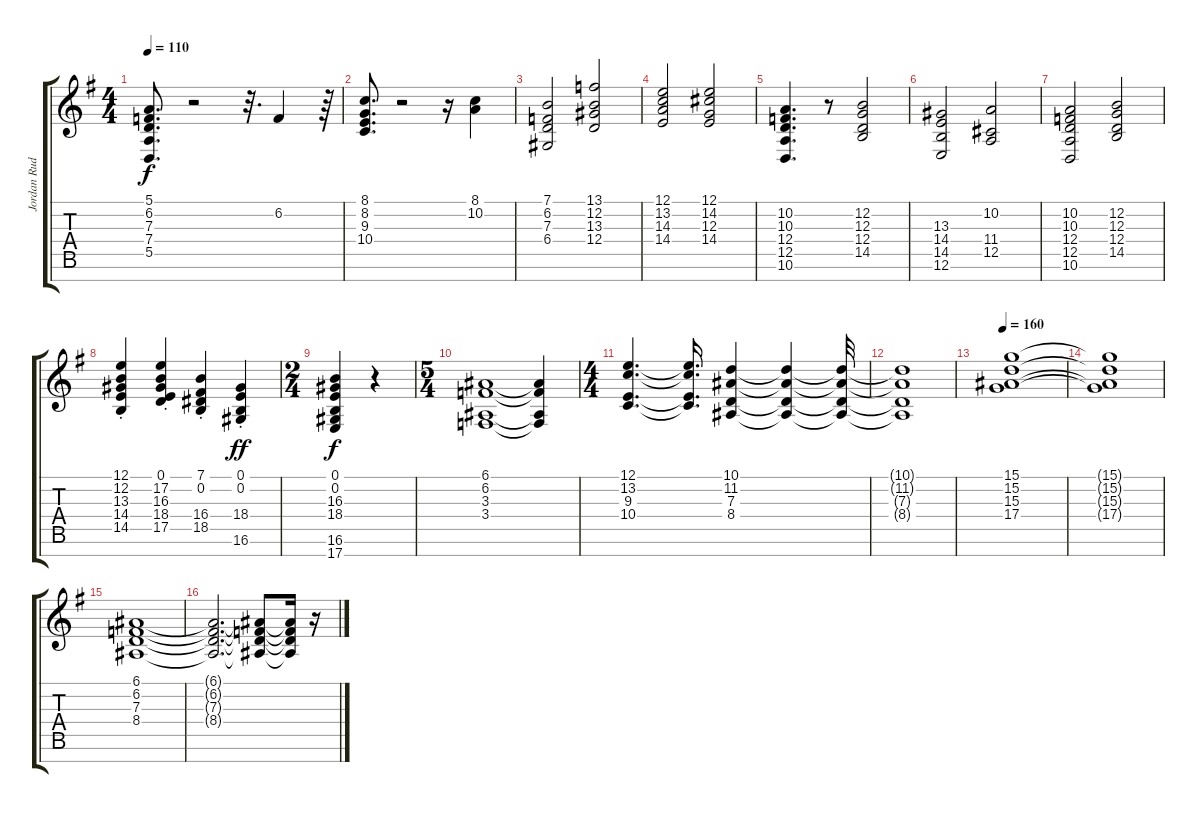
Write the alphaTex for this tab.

\track ("Jordan Rudess - Keyboards" "Jordan Rud") {instrument lead2sawtooth}
\staff {score tabs}
\tuning (E4 B3 G3 D3 A2 E2 B1) {hide}
\ts (4 4)
\tempo 110
\clef g2
\ks g
(5.1 6.2 7.3 7.4 5.5).8{d dy f} r.2 r.32{d} 6.2.4 r.64 |
(8.1 8.2 9.3 10.4).8{d} r.2 r.16 (8.1 10.2).4 |
(7.1 6.2 7.3 6.4).2 (13.1 12.2 13.3 12.4).2 |
(12.1 13.2 14.3 14.4).2 (12.1 14.2 12.3 14.4).2 |
(10.2 10.3 12.4 12.5 10.6).4{d} r.8 (12.2 12.3 12.4 14.5).2 |
(13.3 14.4 14.5 12.6).2 (10.2 11.4 12.5).2 |
(10.2 10.3 12.4 12.5 10.6).2 (12.2 12.3 12.4 14.5).2 |
(12.1{st} 12.2{st} 13.3{st} 14.4{st} 14.5{st}).4 (0.1{st} 17.2{st} 16.3{st} 18.4{st} 17.5{st}).4 (7.1{st} 0.2{st} 16.4{st} 18.5{st}).4 (0.1{st} 0.2{st} 18.4{st} 16.6{st}).4{dy ff} |
\ts (2 4)
(0.1 0.2 16.3 18.4 16.6 17.7).4{dy f} r.4 |
\ts (5 4)
(6.1 6.2 3.3 3.4).1 (6.1{t} 6.2{t} 3.3{t} 3.4{t}).4 |
\ts (4 4)
(12.1 13.2 9.3 10.4).4{d} (12.1{t} 13.2{t} 9.3{t} 10.4{t}).16{d} (10.1 11.2 7.3 8.4).4 (10.1{t} 11.2{t} 7.3{t} 8.4{t}).4 (10.1{t} 11.2{t} 7.3{t} 8.4{t}).32 |
(10.1{t} 11.2{t} 7.3{t} 8.4{t}).1 |
\tempo 160
(15.1 15.2 15.3 17.4).1 |
(15.1{t} 15.2{t} 15.3{t} 17.4{t}).1 |
(6.1 6.2 7.3 8.4).1 |
(6.1{t} 6.2{t} 7.3{t} 8.4{t}).2{d} (6.1{t} 6.2{t} 7.3{t} 8.4{t}).8 (6.1{t} 6.2{t} 7.3{t} 8.4{t}).16 r.16
